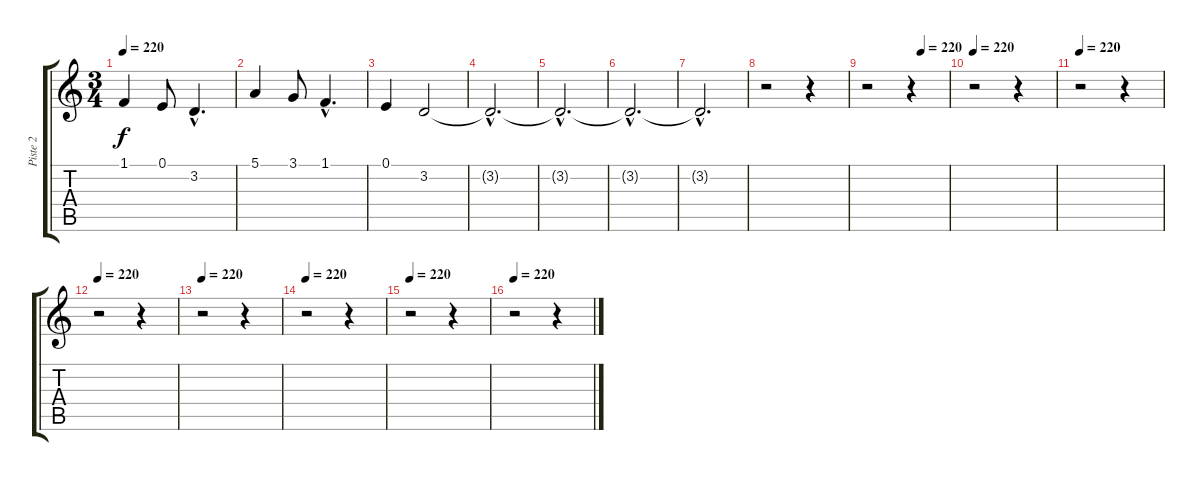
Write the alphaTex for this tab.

\track ("Piste 2" "Piste 2") {instrument flute}
\staff {score tabs}
\tuning (E4 B3 G3 D3 A2 E2) {hide}
\ts (3 4)
\tempo 220
\clef g2
\ks c
1.1.4{dy f} 0.1.8 3.2{hac}.4{d} |
5.1.4 3.1.8 1.1{hac}.4{d} |
0.1.4 3.2.2 |
3.2{hac t}.2{d} |
3.2{hac t}.2{d} |
3.2{hac t}.2{d} |
3.2{hac t}.2{d} |
r.2 r.4 |
\tempo (220 0.6666666666666666)
r.2 r.4 |
\tempo 220
r.2 r.4 |
\tempo 220
r.2 r.4 |
\tempo 220
r.2 r.4 |
\tempo 220
r.2 r.4 |
\tempo 220
r.2 r.4 |
\tempo 220
r.2 r.4 |
\tempo 220
r.2 r.4
